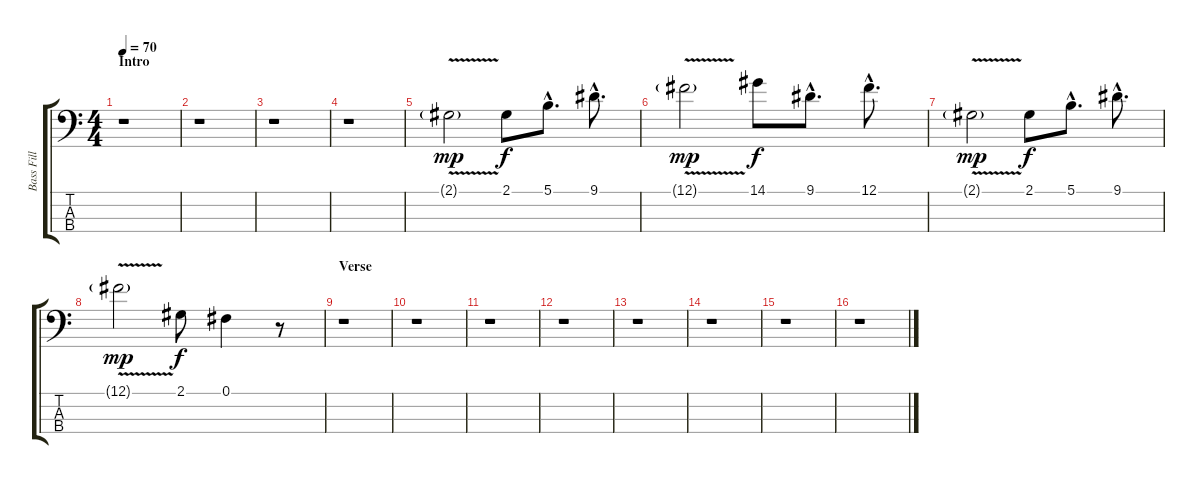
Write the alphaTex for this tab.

\track ("Bass Fill" "Bass Fill") {instrument distortionguitar}
\staff {score tabs}
\tuning (Gb2 Db2 Ab1 Eb1) {hide}
\ts (4 4)
\section ("" "Intro")
\tempo 70
\clef f4
\ks c
r.1{dy mp instrument distortionguitar} |
r.1 |
r.1 |
r.1 |
2.1{v g}.2 2.1.8{dy f} 5.1{hac}.8{d} 9.1{hac}.8{d} |
12.1{v g}.2{dy mp} 14.1.8{dy f} 9.1{hac}.8{d} 12.1{hac}.8{d} |
2.1{v g}.2{dy mp} 2.1.8{dy f} 5.1{hac}.8{d} 9.1{hac}.8{d} |
12.1{v g}.2{dy mp} 2.1.8{dy f} 0.1.4 r.8 |
\section ("" "Verse")
r.1 |
r.1 |
r.1 |
r.1 |
r.1 |
r.1 |
r.1 |
r.1
